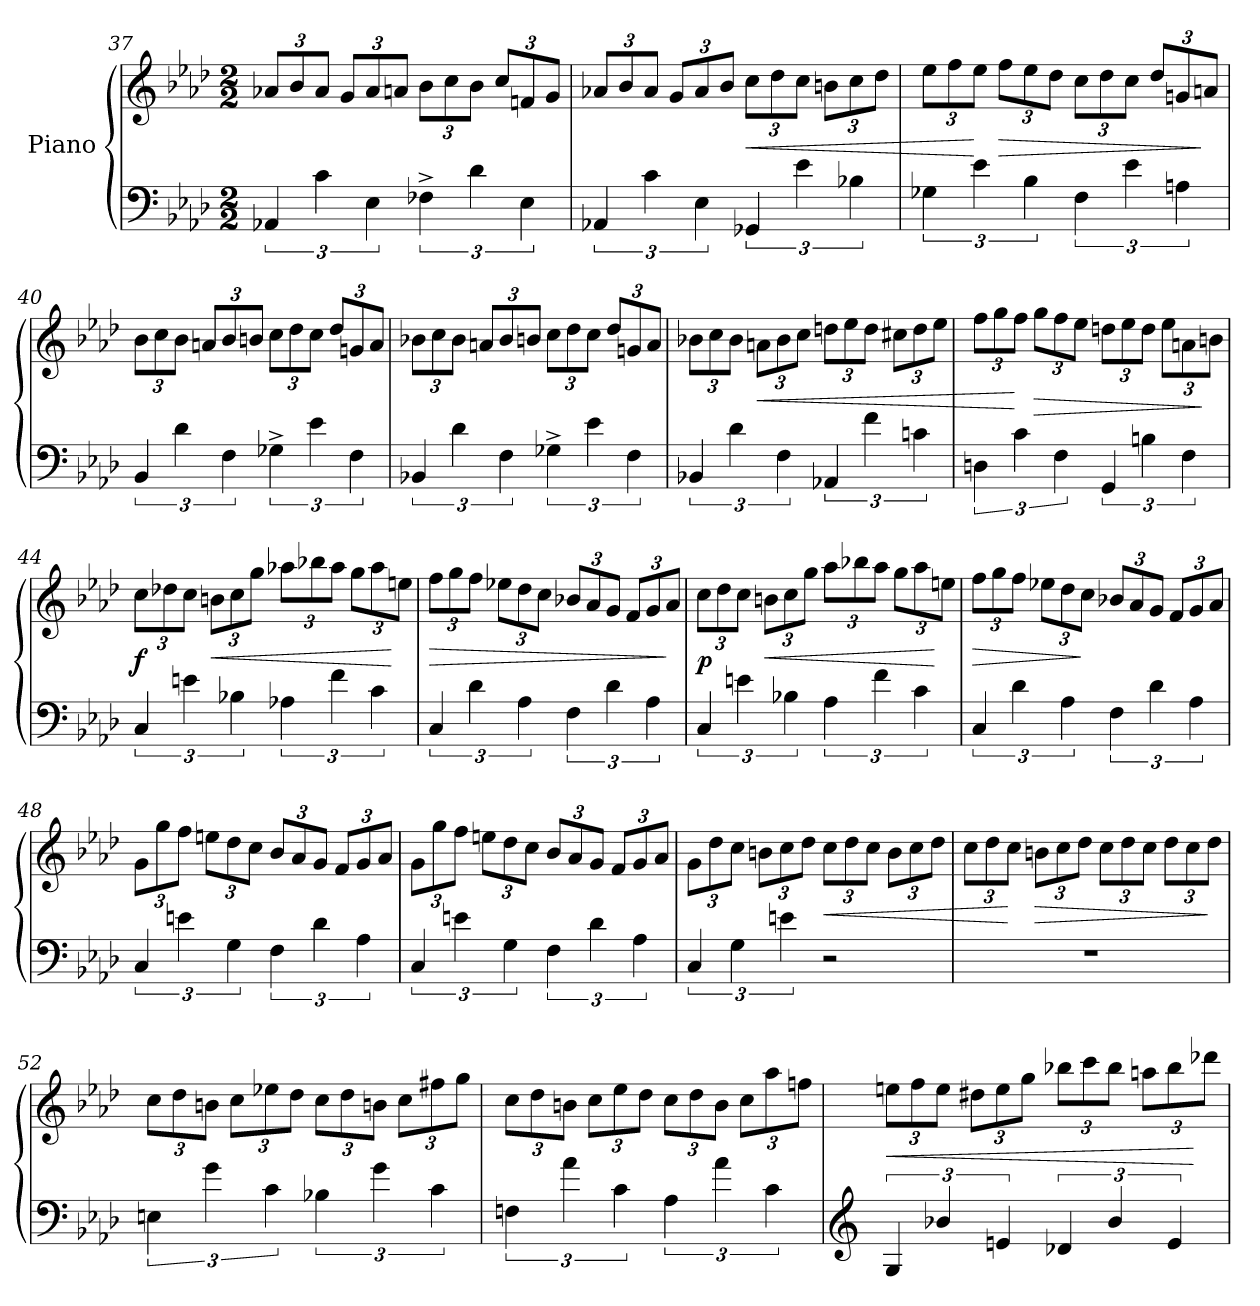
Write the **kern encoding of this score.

**kern	**kern	**dynam
*part1	*part1	*part1
*staff2	*staff1	*staff1/2
*I"Piano	*	*
*clefF4	*clefG2	*
*k[b-e-a-d-]	*k[b-e-a-d-]	*
*A-:	*A-:	*
*M2/2	*M2/2	*
=37	=37	=37
6AA-X/	12a-X/L	.
.	12b-/	.
6c\	12a-/J	.
.	12g/L	.
6E-\	12a-/	.
.	12an/J	.
6F-X^>\	12b-\L	.
.	12cc\	.
6d-\	12b-\J	.
.	12cc/L	.
6E-\	12fn/	.
.	12g/J	.
=38	=38	=38
6AA-X/	12a-X/L	.
.	12b-/	.
6c\	12a-/J	.
.	12g/L	.
6E-\	12a-/	.
.	12b-/J	.
!	!	!LO:HP:b
6GG-X/	12cc\L	<
.	12dd-\	.
6e-\	12cc\J	.
.	12bn\L	.
6B-X\	12cc\	.
.	12dd-\J	.
=39	=39	=39
6G-X\	12ee-\L	.
.	12ff\	.
6e-\	12ee-\J	[
!	!	!LO:HP:b
.	12ff\L	>
6B-\	12ee-\	.
.	12dd-\J	.
6F\	12cc\L	.
.	12dd-\	.
6e-\	12cc\J	.
.	12dd-/L	.
6An\	12gn/	.
.	12an/J	]
=40	=40	=40
6BB-/	12b-\L	.
.	12cc\	.
6d-\	12b-\J	.
.	12an/L	.
6F\	12b-/	.
.	12bn/J	.
6G-X^>\	12cc\L	.
.	12dd-\	.
6e-\	12cc\J	.
.	12dd-/L	.
6F\	12gn/	.
.	12a/J	.
=41	=41	=41
6BB-X/	12b-X\L	.
.	12cc\	.
6d-\	12b-\J	.
.	12an/L	.
6F\	12b-/	.
.	12bn/J	.
6G-X^>\	12cc\L	.
.	12dd-\	.
6e-\	12cc\J	.
.	12dd-/L	.
6F\	12gn/	.
.	12a/J	.
=42	=42	=42
6BB-X/	12b-X\L	.
.	12cc\	.
6d-\	12b-\J	.
!	!	!LO:HP:b
.	12an\L	<
6F\	12b-\	.
.	12cc\J	.
6AA-X/	12ddn\L	.
.	12ee-\	.
6f\	12dd\J	.
.	12cc#X\L	.
6cn\	12dd\	.
.	12ee-\J	.
=43	=43	=43
6Dn\	12ff\L	.
.	12gg\	.
6c\	12ff\J	[
!	!	!LO:HP:b
.	12gg\L	>
6F\	12ff\	.
.	12ee-\J	.
6GG/	12ddn\L	.
.	12ee-\	.
6Bn\	12dd\J	.
.	12ee-\L	.
6F\	12an\	.
.	12bn\J	]
=44	=44	=44
6C/	12cc\L	f
.	12dd-X\	.
6en\	12cc\J	.
!	!	!LO:HP:b
.	12bn\L	<
6B-X\	12cc\	.
.	12gg\J	.
6A-X\	12aa-X\L	.
.	12bb-X\	.
6f\	12aa-\J	.
.	12gg\L	.
6c\	12aa-\	.
.	12een\J	[
=45	=45	=45
!	!	!LO:HP:b
6C/	12ff\L	>
.	12gg\	.
6d-\	12ff\J	.
.	12ee-X\L	.
6A-\	12dd-\	.
.	12cc\J	.
6F\	12b-X/L	.
.	12a-/	.
6d-\	12g/J	.
.	12f/L	.
6A-\	12g/	.
.	12a-/J	]
=46	=46	=46
6C/	12cc\L	p
.	12dd-\	.
6en\	12cc\J	.
!	!	!LO:HP:b
.	12bn\L	<
6B-X\	12cc\	.
.	12gg\J	.
6A-\	12aa-\L	.
.	12bb-X\	.
6f\	12aa-\J	.
.	12gg\L	.
6c\	12aa-\	.
.	12een\J	[
=47	=47	=47
!	!	!LO:HP:b
6C/	12ff\L	>
.	12gg\	.
6d-\	12ff\J	.
.	12ee-X\L	.
6A-\	12dd-\	.
.	12cc\J	]
6F\	12b-X/L	.
.	12a-/	.
6d-\	12g/J	.
.	12f/L	.
6A-\	12g/	.
.	12a-/J	.
=48	=48	=48
6C/	12g\L	.
.	12gg\	.
6en\	12ff\J	.
.	12een\L	.
6G\	12dd-\	.
.	12cc\J	.
6F\	12b-/L	.
.	12a-/	.
6d-\	12g/J	.
.	12f/L	.
6A-\	12g/	.
.	12a-/J	.
=49	=49	=49
6C/	12g\L	.
.	12gg\	.
6en\	12ff\J	.
.	12een\L	.
6G\	12dd-\	.
.	12cc\J	.
6F\	12b-/L	.
.	12a-/	.
6d-\	12g/J	.
.	12f/L	.
6A-\	12g/	.
.	12a-/J	.
=50	=50	=50
6C/	12g\L	.
.	12dd-\	.
6G\	12cc\J	.
.	12bn\L	.
6en\	12cc\	.
.	12dd-\J	.
!	!	!LO:HP:b
2r	12cc\L	<
.	12dd-\	.
.	12cc\J	.
.	12b\L	.
.	12cc\	.
.	12dd-\J	.
=51	=51	=51
1r	12cc\L	.
.	12dd-\	.
.	12cc\J	[
!	!	!LO:HP:b
.	12bn\L	>
.	12cc\	.
.	12dd-\J	.
.	12cc\L	.
.	12dd-\	.
.	12cc\J	.
.	12dd-\L	.
.	12cc\	.
.	12dd-\J	]
=52	=52	=52
6En\	12cc\L	.
.	12dd-\	.
6g\	12bn\J	.
.	12cc\L	.
6c\	12ee-X\	.
.	12dd-\J	.
6B-X\	12cc\L	.
.	12dd-\	.
6g\	12bn\J	.
.	12cc\L	.
6c\	12ff#X\	.
.	12gg\J	.
=53	=53	=53
6Fn\	12cc\L	.
.	12dd-\	.
6a-\	12bn\J	.
.	12cc\L	.
6c\	12ee-\	.
.	12dd-\J	.
6A-\	12cc\L	.
.	12dd-\	.
6a-\	12b\J	.
.	12cc\L	.
6c\	12aa-\	.
.	12ffn\J	.
=54	=54	=54
*clefG2	*	*
!	!	!LO:HP:b
6G/	12een\L	<
.	12ff\	.
6b-X/	12ee\J	.
.	12dd#X\L	.
6en/	12ee\	.
.	12gg\J	.
6d-X/	12bb-X\L	.
.	12ccc\	.
6b-/	12bb-\J	.
.	12aan\L	.
6e/	12bb-\	.
.	12ddd-X\J	[
=	=	=
*-	*-	*-
